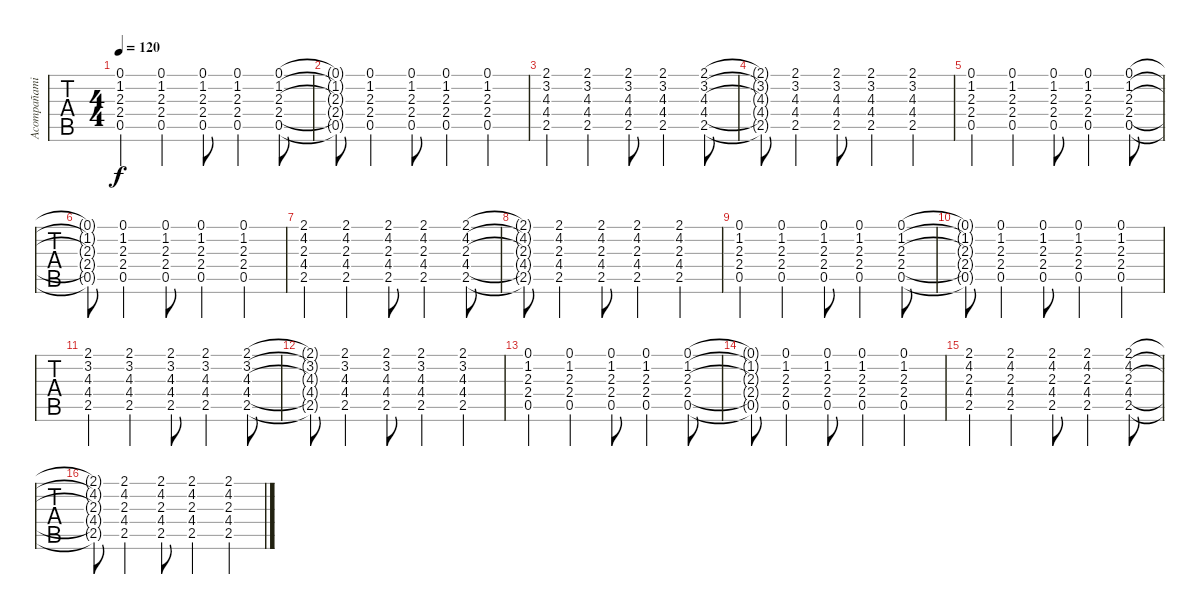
\track ("Acompañamiento" "Acompañami") {instrument acousticguitarnylon}
\staff {tabs}
\tuning (E4 B3 G3 D3 A2 E2) {hide}
\ts (4 4)
\tempo 120
\clef g2
\ks c
(0.1 1.2 2.3 2.4 0.5).4{dy f} (0.1 1.2 2.3 2.4 0.5).4 (0.1 1.2 2.3 2.4 0.5).8 (0.1 1.2 2.3 2.4 0.5).4 (0.1 1.2 2.3 2.4 0.5).8 |
(0.1{t} 1.2{t} 2.3{t} 2.4{t} 0.5{t}).8 (0.1 1.2 2.3 2.4 0.5).4 (0.1 1.2 2.3 2.4 0.5).8 (0.1 1.2 2.3 2.4 0.5).4 (0.1 1.2 2.3 2.4 0.5).4 |
(2.1 3.2 4.3 4.4 2.5).4 (2.1 3.2 4.3 4.4 2.5).4 (2.1 3.2 4.3 4.4 2.5).8 (2.1 3.2 4.3 4.4 2.5).4 (2.1 3.2 4.3 4.4 2.5).8 |
(2.1{t} 3.2{t} 4.3{t} 4.4{t} 2.5{t}).8 (2.1 3.2 4.3 4.4 2.5).4 (2.1 3.2 4.3 4.4 2.5).8 (2.1 3.2 4.3 4.4 2.5).4 (2.1 3.2 4.3 4.4 2.5).4 |
(0.1 1.2 2.3 2.4 0.5).4 (0.1 1.2 2.3 2.4 0.5).4 (0.1 1.2 2.3 2.4 0.5).8 (0.1 1.2 2.3 2.4 0.5).4 (0.1 1.2 2.3 2.4 0.5).8 |
(0.1{t} 1.2{t} 2.3{t} 2.4{t} 0.5{t}).8 (0.1 1.2 2.3 2.4 0.5).4 (0.1 1.2 2.3 2.4 0.5).8 (0.1 1.2 2.3 2.4 0.5).4 (0.1 1.2 2.3 2.4 0.5).4 |
(2.1 4.2 2.3 4.4 2.5).4 (2.1 4.2 2.3 4.4 2.5).4 (2.1 4.2 2.3 4.4 2.5).8 (2.1 4.2 2.3 4.4 2.5).4 (2.1 4.2 2.3 4.4 2.5).8 |
(2.1{t} 4.2{t} 2.3{t} 4.4{t} 2.5{t}).8 (2.1 4.2 2.3 4.4 2.5).4 (2.1 4.2 2.3 4.4 2.5).8 (2.1 4.2 2.3 4.4 2.5).4 (2.1 4.2 2.3 4.4 2.5).4 |
(0.1 1.2 2.3 2.4 0.5).4 (0.1 1.2 2.3 2.4 0.5).4 (0.1 1.2 2.3 2.4 0.5).8 (0.1 1.2 2.3 2.4 0.5).4 (0.1 1.2 2.3 2.4 0.5).8 |
(0.1{t} 1.2{t} 2.3{t} 2.4{t} 0.5{t}).8 (0.1 1.2 2.3 2.4 0.5).4 (0.1 1.2 2.3 2.4 0.5).8 (0.1 1.2 2.3 2.4 0.5).4 (0.1 1.2 2.3 2.4 0.5).4 |
(2.1 3.2 4.3 4.4 2.5).4 (2.1 3.2 4.3 4.4 2.5).4 (2.1 3.2 4.3 4.4 2.5).8 (2.1 3.2 4.3 4.4 2.5).4 (2.1 3.2 4.3 4.4 2.5).8 |
(2.1{t} 3.2{t} 4.3{t} 4.4{t} 2.5{t}).8 (2.1 3.2 4.3 4.4 2.5).4 (2.1 3.2 4.3 4.4 2.5).8 (2.1 3.2 4.3 4.4 2.5).4 (2.1 3.2 4.3 4.4 2.5).4 |
(0.1 1.2 2.3 2.4 0.5).4 (0.1 1.2 2.3 2.4 0.5).4 (0.1 1.2 2.3 2.4 0.5).8 (0.1 1.2 2.3 2.4 0.5).4 (0.1 1.2 2.3 2.4 0.5).8 |
(0.1{t} 1.2{t} 2.3{t} 2.4{t} 0.5{t}).8 (0.1 1.2 2.3 2.4 0.5).4 (0.1 1.2 2.3 2.4 0.5).8 (0.1 1.2 2.3 2.4 0.5).4 (0.1 1.2 2.3 2.4 0.5).4 |
(2.1 4.2 2.3 4.4 2.5).4 (2.1 4.2 2.3 4.4 2.5).4 (2.1 4.2 2.3 4.4 2.5).8 (2.1 4.2 2.3 4.4 2.5).4 (2.1 4.2 2.3 4.4 2.5).8 |
(2.1{t} 4.2{t} 2.3{t} 4.4{t} 2.5{t}).8 (2.1 4.2 2.3 4.4 2.5).4 (2.1 4.2 2.3 4.4 2.5).8 (2.1 4.2 2.3 4.4 2.5).4 (2.1 4.2 2.3 4.4 2.5).4
